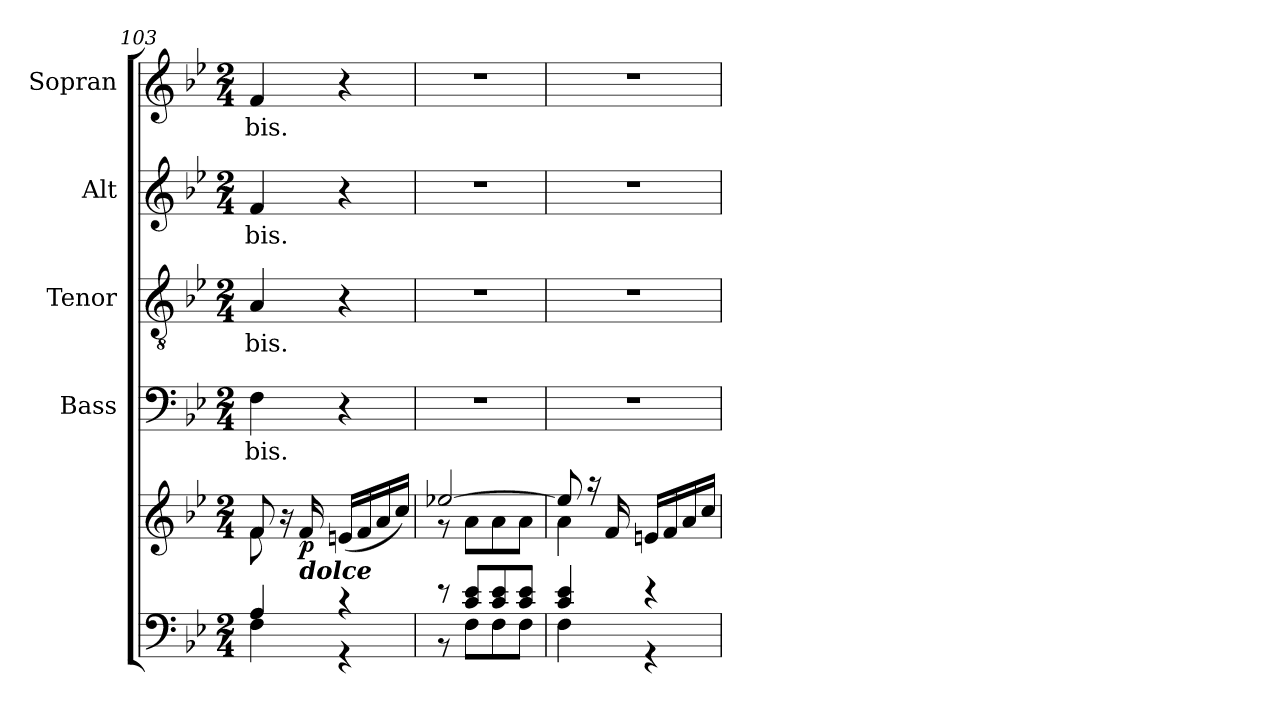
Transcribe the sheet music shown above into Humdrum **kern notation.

**kern	**kern	**dynam	**kern	**text	**kern	**text	**kern	**text	**kern	**text
*part5	*part5	*part5	*part4	*part4	*part3	*part3	*part2	*part2	*part1	*part1
*staff6	*staff5	*staff5/6	*staff4	*staff4	*staff3	*staff3	*staff2	*staff2	*staff1	*staff1
*	*	*	*I"Bass	*	*I"Tenor	*	*I"Alt	*	*I"Sopran	*
*	*	*	*I'B.	*	*I'T.	*	*I'A.	*	*I'S.	*
*clefF4	*clefG2	*	*clefF4	*	*clefGv2	*	*clefG2	*	*clefG2	*
*k[b-e-]	*k[b-e-]	*	*k[b-e-]	*	*k[b-e-]	*	*k[b-e-]	*	*k[b-e-]	*
*B-:	*B-:	*	*B-:	*	*B-:	*	*B-:	*	*B-:	*
*M2/4	*M2/4	*	*M2/4	*	*M2/4	*	*M2/4	*	*M2/4	*
=103	=103	=103	=103	=103	=103	=103	=103	=103	=103	=103
*^	*^	*	*	*	*	*	*	*	*	*
!	!	!	!	!	!	!LO:LY:b	!	!LO:LY:b	!	!LO:LY:b	!	!LO:LY:b
4A/	4F\	8f/	8f\	.	4F\	-bis.	4A/	-bis.	4f/	-bis.	4f/	-bis.
.	.	16r	8ryy	.	.	.	.	.	.	.	.	.
!	!	!LO:TX:b:Bi:t=dolce	!	!	!	!	!	!	!	!	!	!
!	!	!	!	!LO:DY:b	!	!	!	!	!	!	!	!
.	.	16f/	.	p	.	.	.	.	.	.	.	.
4r	4r	(>16en/LL	4ryy	.	4r	.	4r	.	4r	.	4r	.
.	.	16f/	.	.	.	.	.	.	.	.	.	.
.	.	16a/	.	.	.	.	.	.	.	.	.	.
.	.	16cc/JJ)	.	.	.	.	.	.	.	.	.	.
=104	=104	=104	=104	=104	=104	=104	=104	=104	=104	=104	=104	=104
8r	8r	[>2ee-X/	8rg	.	2r	.	2r	.	2r	.	2r	.
8c/ 8e-/L	8F\L	.	8a\L	.	.	.	.	.	.	.	.	.
8c/ 8e-/	8F\	.	8a\	.	.	.	.	.	.	.	.	.
8c/ 8e-/J	8F\J	.	8a\J	.	.	.	.	.	.	.	.	.
=105	=105	=105	=105	=105	=105	=105	=105	=105	=105	=105	=105	=105
4c/ 4e-/	4F\	8ee-/]	4a\	.	2r	.	2r	.	2r	.	2r	.
.	.	16r	.	.	.	.	.	.	.	.	.	.
.	.	16f/	.	.	.	.	.	.	.	.	.	.
4r	4r	16en/LL	4ryy	.	.	.	.	.	.	.	.	.
.	.	16f/	.	.	.	.	.	.	.	.	.	.
.	.	16a/	.	.	.	.	.	.	.	.	.	.
.	.	16cc/JJ	.	.	.	.	.	.	.	.	.	.
*v	*v	*	*	*	*	*	*	*	*	*	*	*
*	*v	*v	*	*	*	*	*	*	*	*	*
=	=	=	=	=	=	=	=	=	=	=
*-	*-	*-	*-	*-	*-	*-	*-	*-	*-	*-
